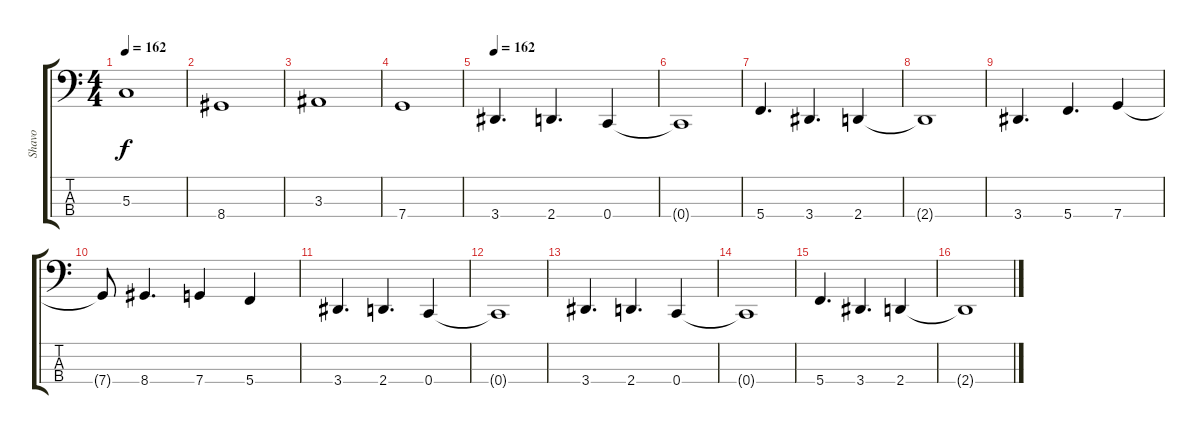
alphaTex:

\track ("Shavo" "Shavo") {instrument electricbassfinger}
\staff {score tabs}
\tuning (F2 C2 G1 C1) {hide}
\ts (4 4)
\tempo 162
\tempo 120
\tempo 162
\clef f4
\ks c
5.3.1{dy f instrument electricbassfinger} |
8.4.1 |
3.3.1 |
7.4.1 |
\tempo 162
3.4.4{d} 2.4.4{d} 0.4.4 |
0.4{t}.1 |
5.4.4{d} 3.4.4{d} 2.4.4 |
2.4{t}.1 |
3.4.4{d} 5.4.4{d} 7.4.4 |
7.4{t}.8 8.4.4{d} 7.4.4 5.4.4 |
3.4.4{d} 2.4.4{d} 0.4.4 |
0.4{t}.1 |
3.4.4{d} 2.4.4{d} 0.4.4 |
0.4{t}.1 |
5.4.4{d} 3.4.4{d} 2.4.4 |
2.4{t}.1
